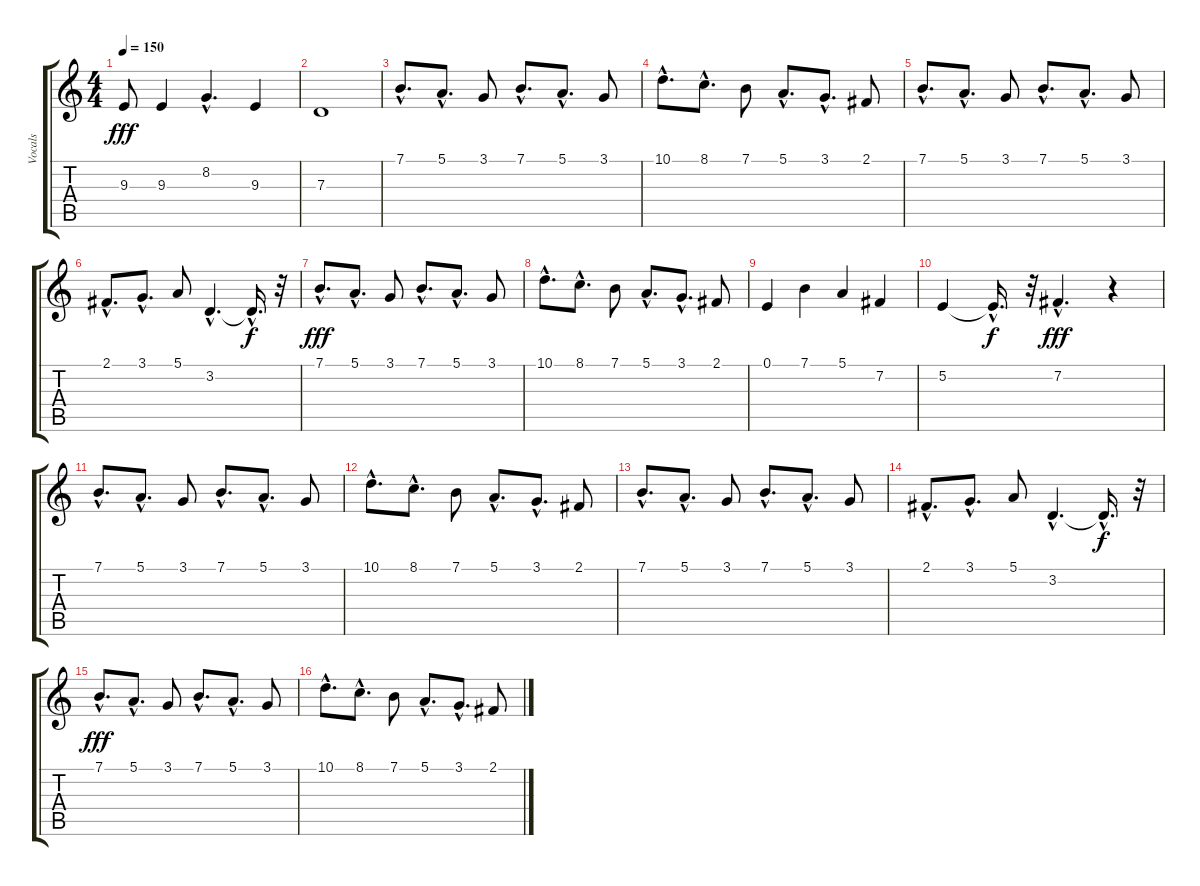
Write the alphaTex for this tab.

\track ("Vocals" "Vocals") {instrument tenorsax}
\staff {score tabs}
\tuning (E4 B3 G3 D3 A2 E2) {hide}
\ts (4 4)
\tempo 150
\clef g2
\ks c
9.3.8{dy fff} 9.3.4 8.2{hac}.4{d} 9.3.4 |
7.3.1 |
7.1{hac}.8{d} 5.1{hac}.8{d} 3.1.8 7.1{hac}.8{d} 5.1{hac}.8{d} 3.1.8 |
10.1{hac}.8{d} 8.1{hac}.8{d} 7.1.8 5.1{hac}.8{d} 3.1{hac}.8{d} 2.1.8 |
7.1{hac}.8{d} 5.1{hac}.8{d} 3.1.8 7.1{hac}.8{d} 5.1{hac}.8{d} 3.1.8 |
2.1{hac}.8{d} 3.1{hac}.8{d} 5.1.8 3.2{hac}.4{d} 3.2{hac t}.16{d dy f} r.32 |
7.1{hac}.8{d dy fff} 5.1{hac}.8{d} 3.1.8 7.1{hac}.8{d} 5.1{hac}.8{d} 3.1.8 |
10.1{hac}.8{d} 8.1{hac}.8{d} 7.1.8 5.1{hac}.8{d} 3.1{hac}.8{d} 2.1.8 |
0.1.4 7.1.4 5.1.4 7.2.4 |
5.2.4 5.2{hac t}.16{d dy f} r.32 7.2{hac}.4{d dy fff} r.4 |
7.1{hac}.8{d} 5.1{hac}.8{d} 3.1.8 7.1{hac}.8{d} 5.1{hac}.8{d} 3.1.8 |
10.1{hac}.8{d} 8.1{hac}.8{d} 7.1.8 5.1{hac}.8{d} 3.1{hac}.8{d} 2.1.8 |
7.1{hac}.8{d} 5.1{hac}.8{d} 3.1.8 7.1{hac}.8{d} 5.1{hac}.8{d} 3.1.8 |
2.1{hac}.8{d} 3.1{hac}.8{d} 5.1.8 3.2{hac}.4{d} 3.2{hac t}.16{d dy f} r.32 |
7.1{hac}.8{d dy fff} 5.1{hac}.8{d} 3.1.8 7.1{hac}.8{d} 5.1{hac}.8{d} 3.1.8 |
10.1{hac}.8{d} 8.1{hac}.8{d} 7.1.8 5.1{hac}.8{d} 3.1{hac}.8{d} 2.1.8
